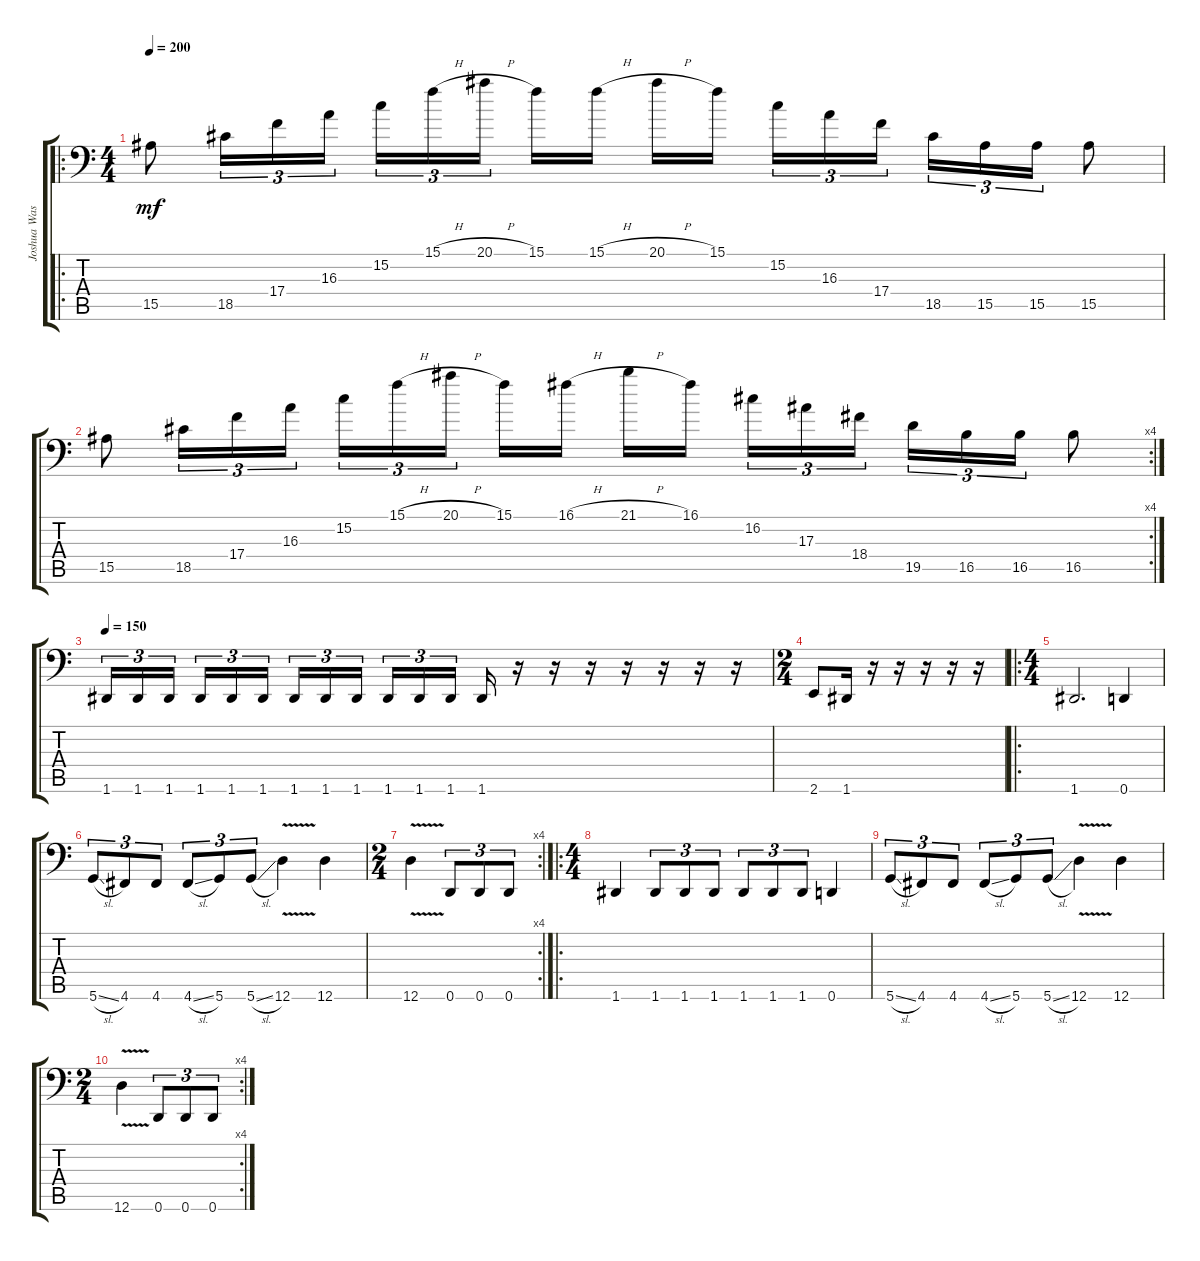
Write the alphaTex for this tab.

\track ("Joshua Wasley" "Joshua Was") {instrument electricbassfinger}
\staff {score tabs}
\tuning (D3 A2 F2 C2 G1 D1) {hide}
\ro
\ts (4 4)
\tempo 200
\clef f4
\ks c
15.5.8{dy mf} 18.5.16{tu (3 2)} 17.4.16{tu (3 2)} 16.3.16{tu (3 2)} 15.2.16{tu (3 2)} 15.1{h}.16{tu (3 2)} 20.1{h}.16{tu (3 2) beam splitsecondary} 15.1.16 15.1{h}.16 20.1{h}.16 15.1.16{beam splitsecondary} 15.2.16{tu (3 2)} 16.3.16{tu (3 2)} 17.4.16{tu (3 2)} 18.5.16{tu (3 2)} 15.5.16{tu (3 2)} 15.5.16{tu (3 2)} 15.5.8 |
\rc 4
15.5.8 18.5.16{tu (3 2)} 17.4.16{tu (3 2)} 16.3.16{tu (3 2)} 15.2.16{tu (3 2)} 15.1{h}.16{tu (3 2)} 20.1{h}.16{tu (3 2) beam splitsecondary} 15.1.16 16.1{h}.16 21.1{h}.16 16.1.16{beam splitsecondary} 16.2.16{tu (3 2)} 17.3.16{tu (3 2)} 18.4.16{tu (3 2)} 19.5.16{tu (3 2)} 16.5.16{tu (3 2)} 16.5.16{tu (3 2)} 16.5.8 |
\tempo 150
1.6.16{tu (3 2)} 1.6.16{tu (3 2)} 1.6.16{tu (3 2) beam splitsecondary} 1.6.16{tu (3 2)} 1.6.16{tu (3 2)} 1.6.16{tu (3 2)} 1.6.16{tu (3 2)} 1.6.16{tu (3 2)} 1.6.16{tu (3 2) beam splitsecondary} 1.6.16{tu (3 2)} 1.6.16{tu (3 2)} 1.6.16{tu (3 2)} 1.6.16 r.16 r.16 r.16 r.16 r.16 r.16 r.16 |
\ts (2 4)
2.6.8 1.6.16 r.16 r.16 r.16 r.16 r.16 |
\ro
\ts (4 4)
1.6.2{d} 0.6.4 |
5.6{sl}.8{tu (3 2)} 4.6.8{tu (3 2)} 4.6.8{tu (3 2)} 4.6{sl}.8{tu (3 2)} 5.6.8{tu (3 2)} 5.6{sl}.8{tu (3 2)} 12.6{v}.4 12.6.4 |
\rc 4
\ts (2 4)
12.6{v}.4 0.6.8{tu (3 2)} 0.6.8{tu (3 2)} 0.6.8{tu (3 2)} |
\ro
\ts (4 4)
1.6.4 1.6.8{tu (3 2)} 1.6.8{tu (3 2)} 1.6.8{tu (3 2)} 1.6.8{tu (3 2)} 1.6.8{tu (3 2)} 1.6.8{tu (3 2)} 0.6.4 |
5.6{sl}.8{tu (3 2)} 4.6.8{tu (3 2)} 4.6.8{tu (3 2)} 4.6{sl}.8{tu (3 2)} 5.6.8{tu (3 2)} 5.6{sl}.8{tu (3 2)} 12.6{v}.4 12.6.4 |
\rc 4
\ts (2 4)
12.6{v}.4 0.6.8{tu (3 2)} 0.6.8{tu (3 2)} 0.6.8{tu (3 2)}
